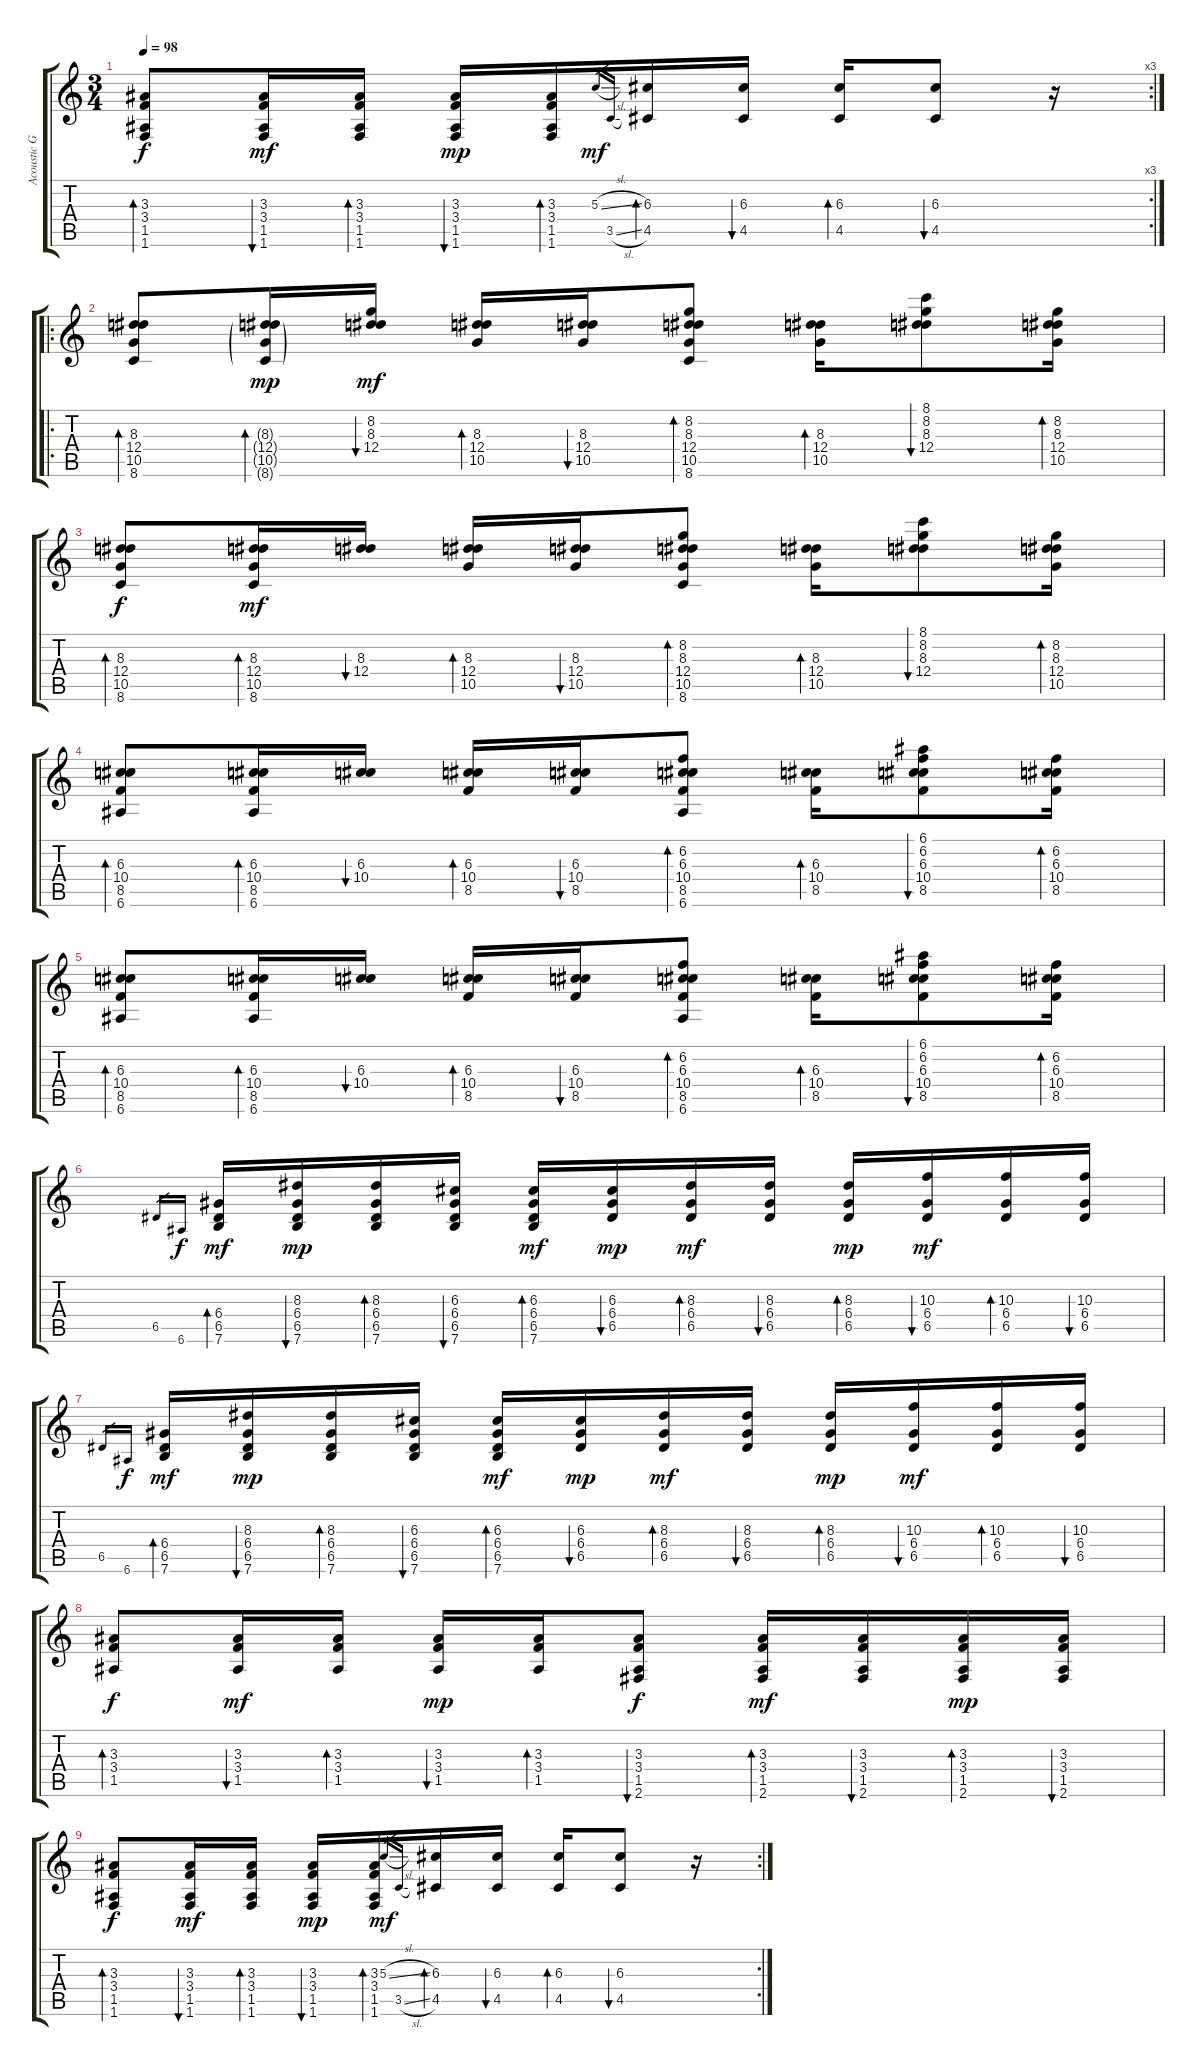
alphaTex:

\track ("Acoustic Guitar" "Acoustic G") {instrument acousticguitarsteel}
\staff {score tabs}
\tuning (E4 B3 G3 D3 A2 E2) {hide}
\rc 3
\ts (3 4)
\tempo 98
\clef g2
\ks c
(3.3 3.4 1.5 1.6).8{bd 60 dy f} (3.3 3.4 1.5 1.6).16{bu 60 dy mf} (3.3 3.4 1.5 1.6).16{bd 60} (3.3 3.4 1.5 1.6).16{bu 60 dy mp} (3.3 3.4 1.5 1.6).16{bd 60} 5.3{sl}.16{gr dy mf} 3.5{sl}.16{gr} (6.3 4.5).16{bd 60} (6.3 4.5).16{bu 60} (6.3 4.5).16{bd 60} (6.3 4.5).8{bu 60} r.16 |
\ro
(8.3 12.4 10.5 8.6).8{bd 60 volume 15 instrument electricguitarjazz} (8.3{g} 12.4{g} 10.5{g} 8.6{g}).16{bd 60 dy mp} (8.2 8.3 12.4).16{bu 60 dy mf} (8.3 12.4 10.5).16{bd 60} (8.3 12.4 10.5).16{bu 60} (8.2 8.3 12.4 10.5 8.6).8{bd 60} (8.3 12.4 10.5).16{bd 60} (8.1 8.2 8.3 12.4).8{bu 60} (8.2 8.3 12.4 10.5).16{bd 60} |
(8.3 12.4 10.5 8.6).8{bd 60 dy f} (8.3 12.4 10.5 8.6).16{bd 60 dy mf} (8.3 12.4).16{bu 60} (8.3 12.4 10.5).16{bd 60} (8.3 12.4 10.5).16{bu 60} (8.2 8.3 12.4 10.5 8.6).8{bd 60} (8.3 12.4 10.5).16{bd 60} (8.1 8.2 8.3 12.4).8{bu 60} (8.2 8.3 12.4 10.5).16{bd 60} |
(6.3 10.4 8.5 6.6).8{bd 60} (6.3 10.4 8.5 6.6).16{bd 60} (6.3 10.4).16{bu 60} (6.3 10.4 8.5).16{bd 60} (6.3 10.4 8.5).16{bu 60} (6.2 6.3 10.4 8.5 6.6).8{bd 60} (6.3 10.4 8.5).16{bd 60} (6.1 6.2 6.3 10.4 8.5).8{bu 60} (6.2 6.3 10.4 8.5).16{bd 60} |
(6.3 10.4 8.5 6.6).8{bd 60} (6.3 10.4 8.5 6.6).16{bd 60} (6.3 10.4).16{bu 60} (6.3 10.4 8.5).16{bd 60} (6.3 10.4 8.5).16{bu 60} (6.2 6.3 10.4 8.5 6.6).8{bd 60} (6.3 10.4 8.5).16{bd 60} (6.1 6.2 6.3 10.4 8.5).8{bu 60} (6.2 6.3 10.4 8.5).16{bd 60} |
6.5.16{gr} 6.6.16{gr dy f} (6.4 6.5 7.6).16{bd 30 dy mf} (8.3 6.4 6.5 7.6).16{bu 30 dy mp} (8.3 6.4 6.5 7.6).16{bd 30} (6.3 6.4 6.5 7.6).16{bu 30} (6.3 6.4 6.5 7.6).16{bd 30 dy mf} (6.3 6.4 6.5).16{bu 30 dy mp} (8.3 6.4 6.5).16{bd 30 dy mf} (8.3 6.4 6.5).16{bu 30} (8.3 6.4 6.5).16{bd 30 dy mp} (10.3 6.4 6.5).16{bu 30 dy mf} (10.3 6.4 6.5).16{bd 30} (10.3 6.4 6.5).16{bu 30} |
6.5.16{gr} 6.6.16{gr dy f} (6.4 6.5 7.6).16{bd 30 dy mf} (8.3 6.4 6.5 7.6).16{bu 30 dy mp} (8.3 6.4 6.5 7.6).16{bd 30} (6.3 6.4 6.5 7.6).16{bu 30} (6.3 6.4 6.5 7.6).16{bd 30 dy mf} (6.3 6.4 6.5).16{bu 30 dy mp} (8.3 6.4 6.5).16{bd 30 dy mf} (8.3 6.4 6.5).16{bu 30} (8.3 6.4 6.5).16{bd 30 dy mp} (10.3 6.4 6.5).16{bu 30 dy mf} (10.3 6.4 6.5).16{bd 30} (10.3 6.4 6.5).16{bu 30} |
(3.3 3.4 1.5).8{bd 60 dy f} (3.3 3.4 1.5).16{bu 60 dy mf} (3.3 3.4 1.5).16{bd 60} (3.3 3.4 1.5).16{bu 60 dy mp} (3.3 3.4 1.5).16{bd 60} (3.3 3.4 1.5 2.6).8{bu 60 dy f} (3.3 3.4 1.5 2.6).16{bd 60 dy mf} (3.3 3.4 1.5 2.6).16{bu 60} (3.3 3.4 1.5 2.6).16{bd 60 dy mp} (3.3 3.4 1.5 2.6).16{bu 60} |
\rc 2
(3.3 3.4 1.5 1.6).8{bd 60 dy f} (3.3 3.4 1.5 1.6).16{bu 60 dy mf} (3.3 3.4 1.5 1.6).16{bd 60} (3.3 3.4 1.5 1.6).16{bu 60 dy mp} (3.3 3.4 1.5 1.6).16{bd 60} 5.3{sl}.16{gr dy mf} 3.5{sl}.16{gr} (6.3 4.5).16{bd 60} (6.3 4.5).16{bu 60} (6.3 4.5).16{bd 60} (6.3 4.5).8{bu 60} r.16
